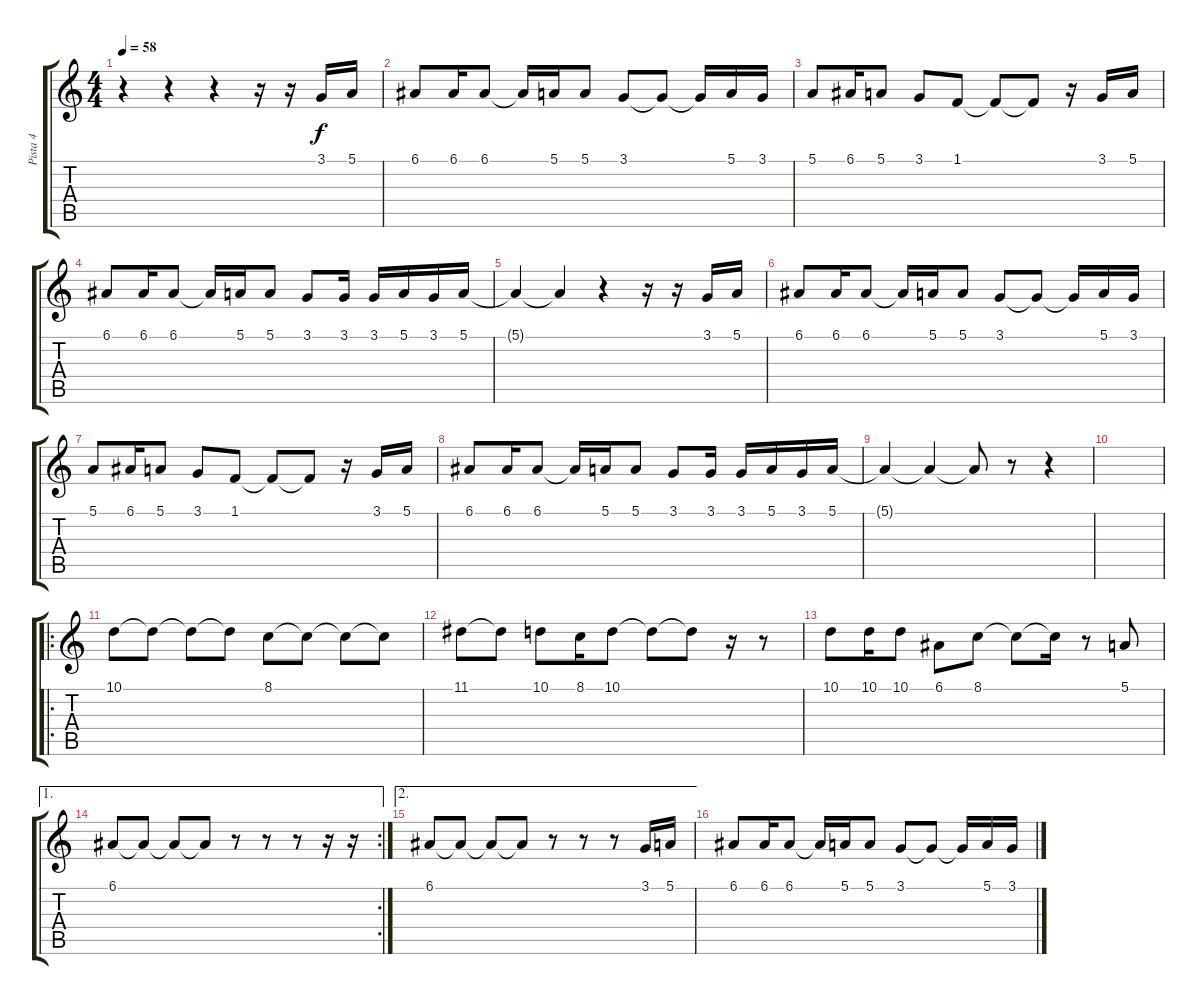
\track ("Pista 4" "Pista 4") {instrument flute}
\staff {score tabs}
\tuning (E4 B3 G3 D3 A2 E2) {hide}
\ts (4 4)
\tempo 58
\clef g2
\ks c
r.4{dy f instrument flute} r.4 r.4 r.16 r.16 3.1.16 5.1.16 |
6.1.8 6.1.16 6.1.8 6.1{t}.16 5.1.16 5.1.8 3.1.8 3.1{t}.8 3.1{t}.16 5.1.16 3.1.16 |
5.1.8 6.1.16 5.1.8 3.1.8 1.1.8 1.1{t}.8 1.1{t}.8 r.16 3.1.16 5.1.16 |
6.1.8 6.1.16 6.1.8 6.1{t}.16 5.1.16 5.1.8 3.1.8 3.1.16 3.1.16 5.1.16 3.1.16 5.1.16 |
5.1{t}.4 5.1{t}.4 r.4 r.16 r.16 3.1.16 5.1.16 |
6.1.8 6.1.16 6.1.8 6.1{t}.16 5.1.16 5.1.8 3.1.8 3.1{t}.8 3.1{t}.16 5.1.16 3.1.16 |
5.1.8 6.1.16 5.1.8 3.1.8 1.1.8 1.1{t}.8 1.1{t}.8 r.16 3.1.16 5.1.16 |
6.1.8 6.1.16 6.1.8 6.1{t}.16 5.1.16 5.1.8 3.1.8 3.1.16 3.1.16 5.1.16 3.1.16 5.1.16 |
5.1{t}.4 5.1{t}.4 5.1{t}.8 r.8 r.4 |
|
\ro
10.1.8 10.1{t}.8 10.1{t}.8 10.1{t}.8 8.1.8 8.1{t}.8 8.1{t}.8 8.1{t}.8 |
11.1.8 11.1{t}.8 10.1.8 8.1.16 10.1.8 10.1{t}.8 10.1{t}.8 r.16 r.8 |
10.1.8 10.1.16 10.1.8 6.1.8 8.1.8 8.1{t}.8 8.1{t}.16 r.8 5.1.8 |
\ae 1
\rc 2
6.1.8 6.1{t}.8 6.1{t}.8 6.1{t}.8 r.8 r.8 r.8 r.16 r.16 |
\ae 2
6.1.8 6.1{t}.8 6.1{t}.8 6.1{t}.8 r.8 r.8 r.8 3.1.16 5.1.16 |
6.1.8 6.1.16 6.1.8 6.1{t}.16 5.1.16 5.1.8 3.1.8 3.1{t}.8 3.1{t}.16 5.1.16 3.1.16
